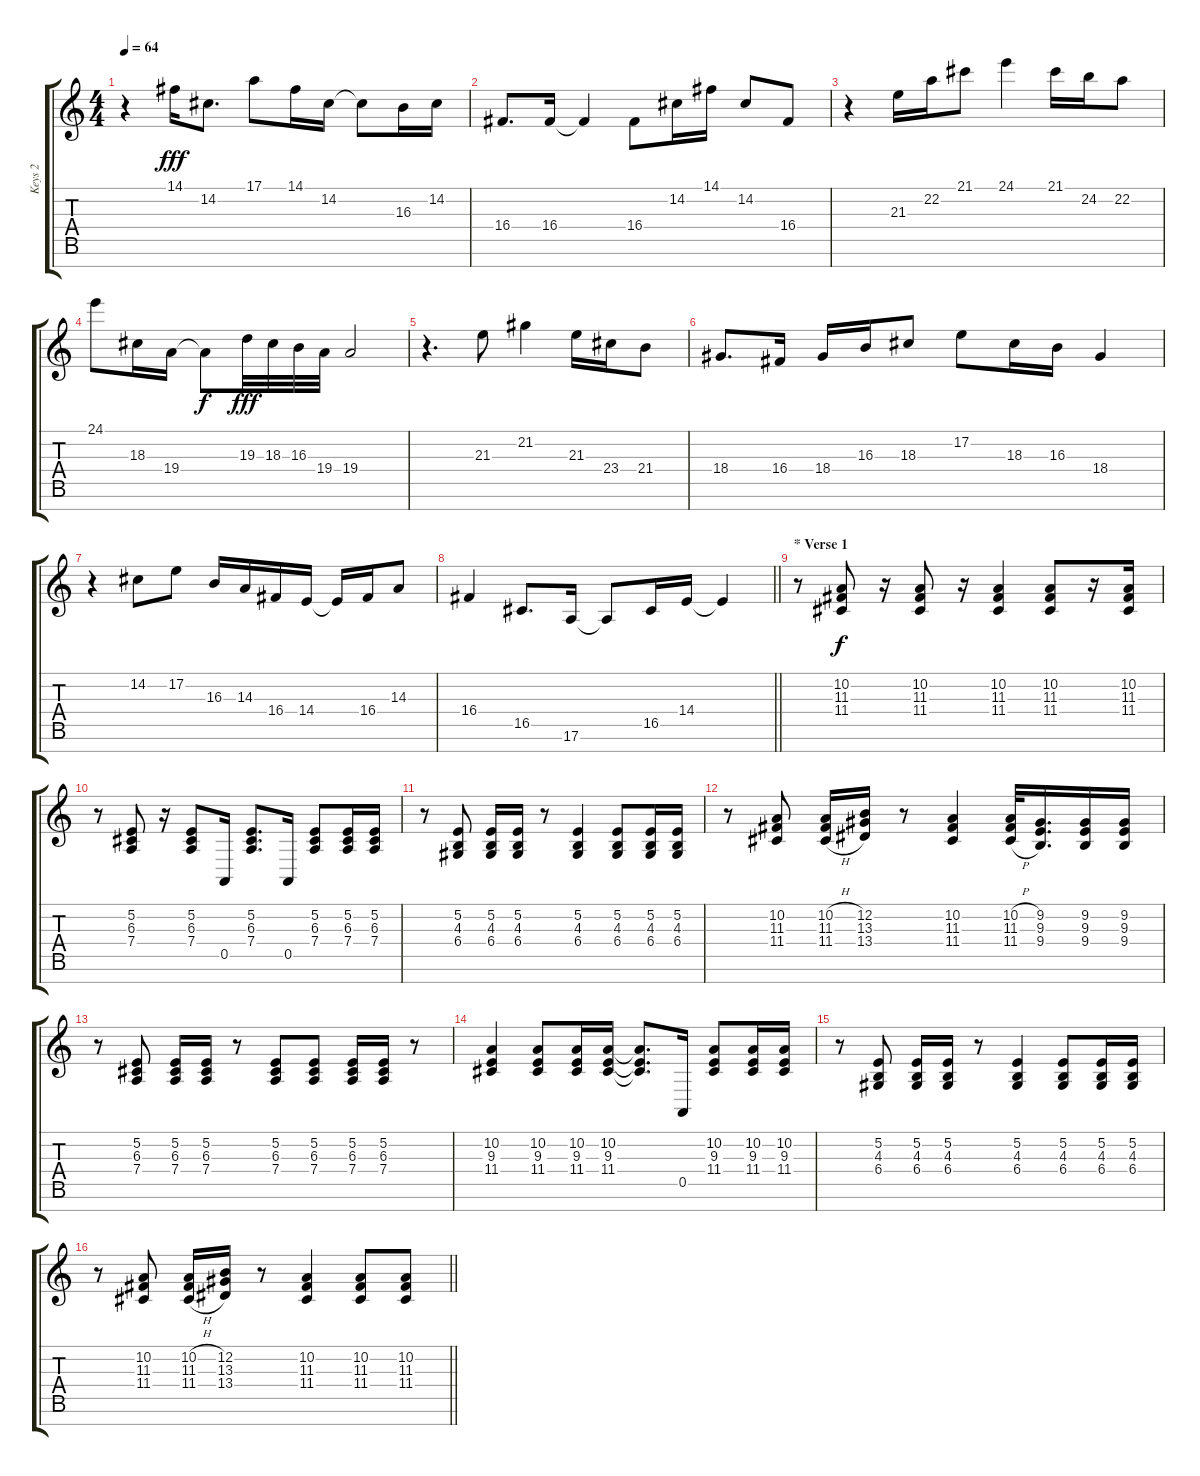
\track ("Keys 2" "Keys 2") {instrument electricgrandpiano}
\staff {score tabs}
\tuning (E4 B3 G3 D3 A2 E2 B1) {hide}
\ts (4 4)
\tempo 64
\clef g2
\ks c
r.4{dy fff} 14.1.16 14.2.8{d} 17.1.8 14.1.16 14.2.16 14.2{t}.8 16.3.16 14.2.16 |
16.4.8{d} 16.4.16 16.4{t}.4 16.4.8 14.2.16 14.1.16 14.2.8 16.4.8 |
r.4 21.3.16 22.2.16 21.1.8 24.1.4 21.1.16 24.2.16 22.2.8 |
24.1.8 18.3.16 19.4.16 19.4{t}.8{dy f} 19.3.32{dy fff} 18.3.32 16.3.32 19.4.32 19.4.2 |
r.4{d} 21.3.8 21.2.4 21.3.16 23.4.16 21.4.8 |
18.4.8{d} 16.4.16 18.4.16 16.3.16 18.3.8 17.2.8 18.3.16 16.3.16 18.4.4 |
r.4 14.2.8 17.2.8 16.3.16 14.3.16 16.4.16 14.4.16 14.4{t}.16 16.4.16 14.3.8 |
\barLineRight lightlight
16.4.4 16.5.8{d} 17.6.16 17.6{t}.8 16.5.16 14.4.16 14.4{t}.4 |
\section ("" "* Verse 1")
r.8{instrument electricgrandpiano} (10.2 11.3 11.4).8{dy f} r.16 (10.2 11.3 11.4).8 r.16 (10.2 11.3 11.4).4 (10.2 11.3 11.4).8 r.16 (10.2 11.3 11.4).16 |
r.8 (5.2 6.3 7.4).8 r.16 (5.2 6.3 7.4).8 0.5.16 (5.2 6.3 7.4).8{d} 0.5.16 (5.2 6.3 7.4).8 (5.2 6.3 7.4).16 (5.2 6.3 7.4).16 |
r.8 (5.2 4.3 6.4).8 (5.2 4.3 6.4).16 (5.2 4.3 6.4).16 r.8 (5.2 4.3 6.4).4 (5.2 4.3 6.4).8 (5.2 4.3 6.4).16 (5.2 4.3 6.4).16 |
r.8 (10.2 11.3 11.4).8 (10.2{h} 11.3{h} 11.4{h}).16 (12.2 13.3 13.4).16 r.8 (10.2 11.3 11.4).4 (10.2{h} 11.3{h} 11.4{h}).32 (9.2 9.3 9.4).16{d} (9.2 9.3 9.4).16 (9.2 9.3 9.4).16 |
r.8 (5.2 6.3 7.4).8 (5.2 6.3 7.4).16 (5.2 6.3 7.4).16 r.8 (5.2 6.3 7.4).8 (5.2 6.3 7.4).8 (5.2 6.3 7.4).16 (5.2 6.3 7.4).16 r.8 |
(10.2 9.3 11.4).4 (10.2 9.3 11.4).8 (10.2 9.3 11.4).16 (10.2 9.3 11.4).16 (10.2{t} 9.3{t} 11.4{t}).8{d} 0.5.16 (10.2 9.3 11.4).8 (10.2 9.3 11.4).16 (10.2 9.3 11.4).16 |
r.8 (5.2 4.3 6.4).8 (5.2 4.3 6.4).16 (5.2 4.3 6.4).16 r.8 (5.2 4.3 6.4).4 (5.2 4.3 6.4).8 (5.2 4.3 6.4).16 (5.2 4.3 6.4).16 |
\barLineRight lightlight
r.8 (10.2 11.3 11.4).8 (10.2{h} 11.3{h} 11.4{h}).16 (12.2 13.3 13.4).16 r.8 (10.2 11.3 11.4).4 (10.2 11.3 11.4).8 (10.2 11.3 11.4).8
